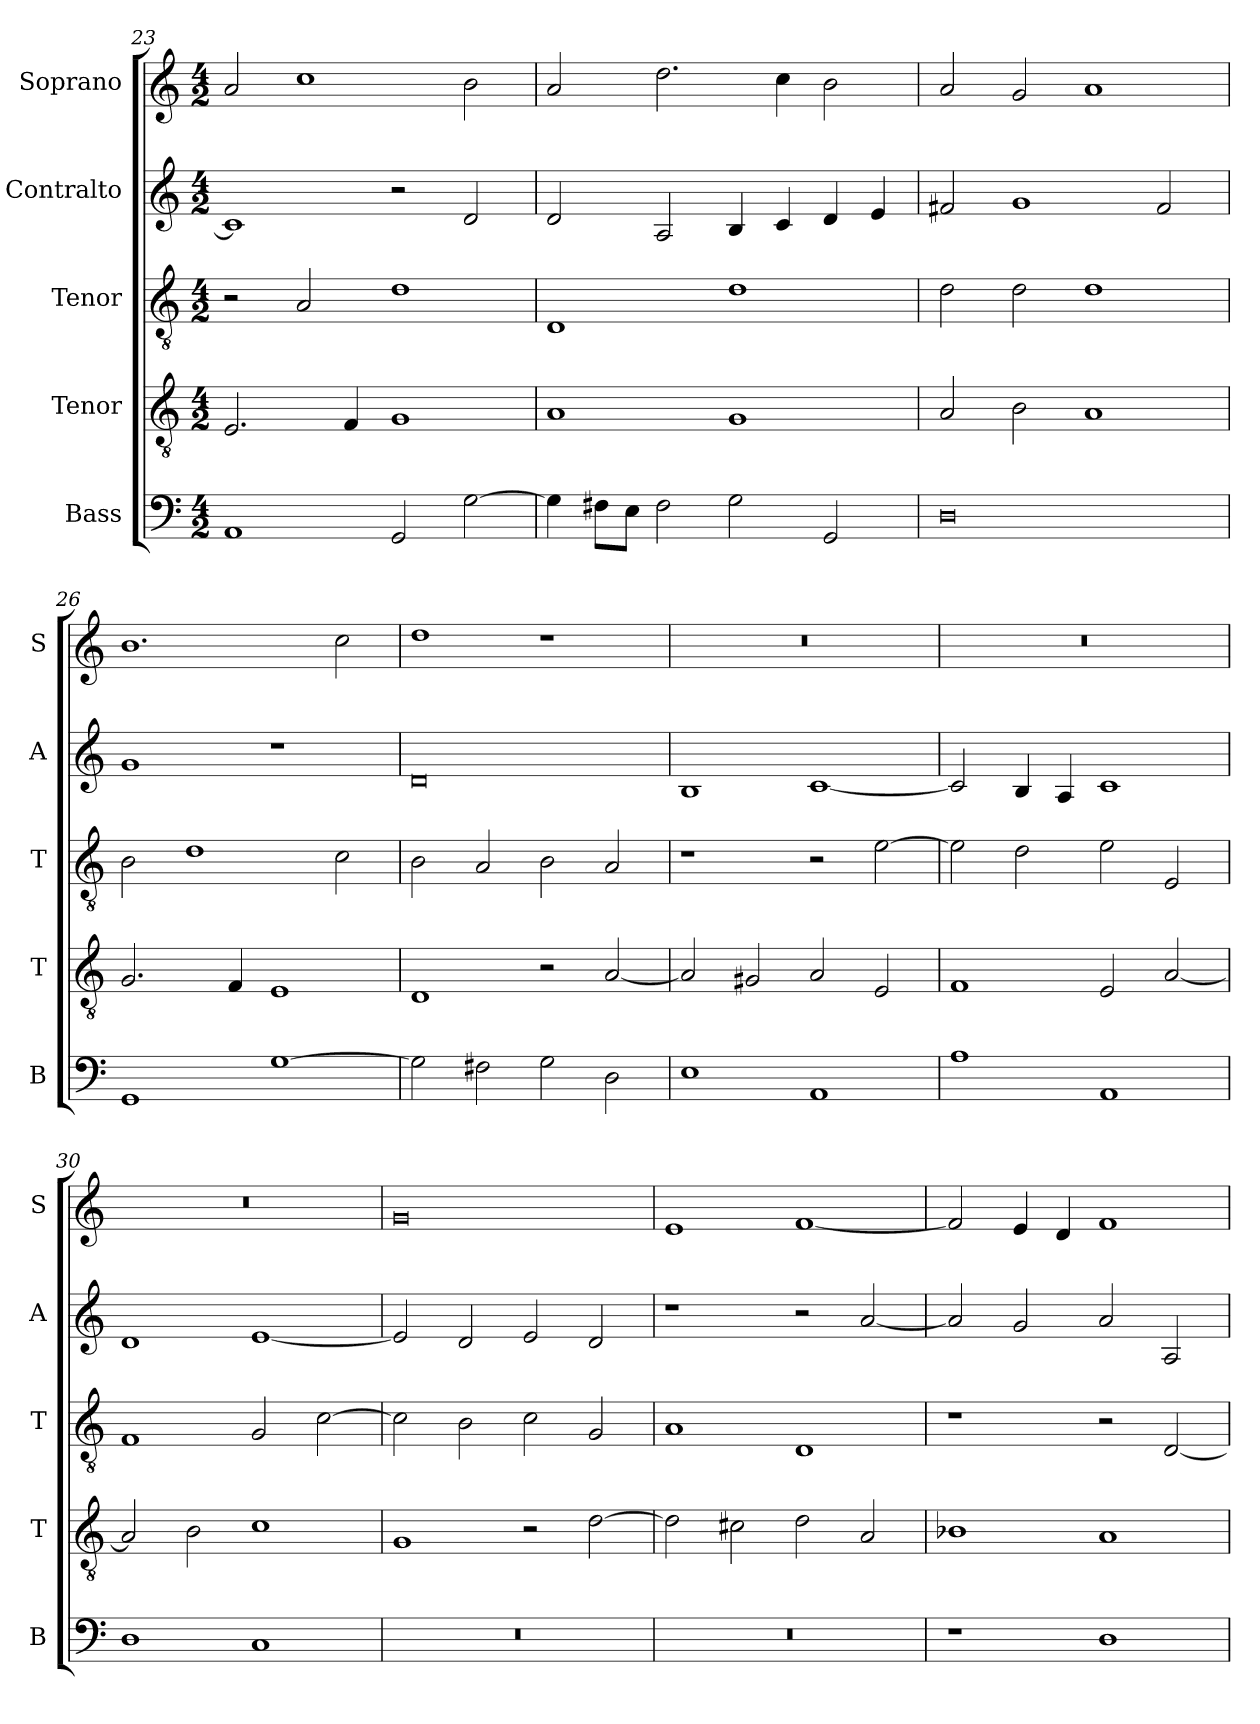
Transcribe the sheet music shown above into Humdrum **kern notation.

**kern	**kern	**kern	**kern	**kern
*part5	*part4	*part3	*part2	*part1
*staff5	*staff4	*staff3	*staff2	*staff1
*I"Bass	*I"Tenor	*I"Tenor	*I"Contralto	*I"Soprano
*I'B	*I'T	*I'T	*I'A	*I'S
*clefF4	*clefGv2	*clefGv2	*clefG2	*clefG2
*k[]	*k[]	*k[]	*k[]	*k[]
*E:phr	*E:phr	*E:phr	*E:phr	*E:phr
*M4/2	*M4/2	*M4/2	*M4/2	*M4/2
=23	=23	=23	=23	=23
1AA	2.E	2r	1c]	2a
.	.	2A	.	1cc
.	4F	.	.	.
2GG	1G	1d	2r	.
[2G	.	.	2d	2b
=24	=24	=24	=24	=24
4G]	1A	1D	2d	2a
8F#X\L	.	.	.	.
8E\J	.	.	.	.
2F#	.	.	2A	2.dd
2G	1G	1d	4B	.
.	.	.	4c	4cc
2GG	.	.	4d	2b
.	.	.	4e	.
=25	=25	=25	=25	=25
0D	2A	2d	2f#X	2a
.	2B	2d	1g	2g
.	1A	1d	.	1a
.	.	.	2f#	.
=26	=26	=26	=26	=26
1GG	2.G	2B	1g	1.b
.	.	1d	.	.
.	4F	.	.	.
[1G	1E	.	1r	.
.	.	2c	.	2cc
=27	=27	=27	=27	=27
2G]	1D	2B	0d	1dd
2F#X	.	2A	.	.
2G	2r	2B	.	1r
2D	[2A	2A	.	.
=28	=28	=28	=28	=28
1E	2A]	1r	1B	0r
.	2G#X	.	.	.
1AA	2A	2r	[1c	.
.	2E	[2e	.	.
=29	=29	=29	=29	=29
1A	1F	2e]	2c]	0r
.	.	2d	4B	.
.	.	.	4A	.
1AA	2E	2e	1c	.
.	[2A	2E	.	.
=30	=30	=30	=30	=30
1D	2A]	1F	1d	0r
.	2B	.	.	.
1C	1c	2G	[1e	.
.	.	[2c	.	.
=31	=31	=31	=31	=31
0r	1G	2c]	2e]	0g
.	.	2B	2d	.
.	2r	2c	2e	.
.	[2d	2G	2d	.
=32	=32	=32	=32	=32
0r	2d]	1A	1r	1e
.	2c#X	.	.	.
.	2d	1D	2r	[1f
.	2A	.	[2a	.
=33	=33	=33	=33	=33
1r	1B-X	1r	2a]	2f]
.	.	.	2g	4e
.	.	.	.	4d
1D	1A	2r	2a	1f
.	.	[2D	2A	.
=	=	=	=	=
*-	*-	*-	*-	*-
